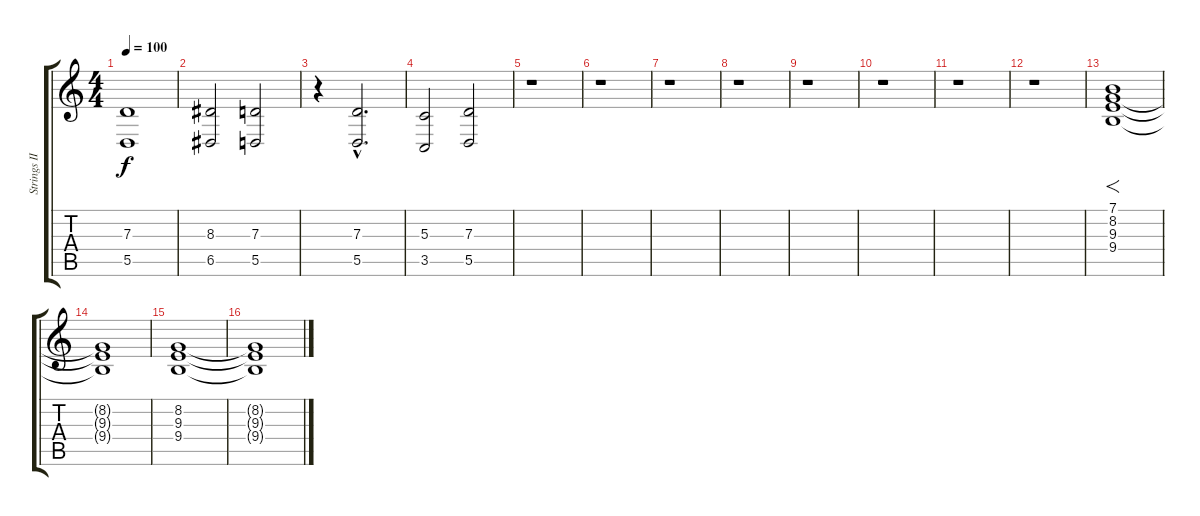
\track ("Strings II" "Strings II") {instrument stringensemble1}
\staff {score tabs}
\tuning (E4 B3 G3 D3 A2 E2) {hide}
\ts (4 4)
\tempo 100
\clef g2
\ks c
(7.3 5.5).1{dy f} |
(8.3 6.5).2 (7.3 5.5).2 |
r.4 (7.3{hac} 5.5{hac}).2{d} |
(5.3 3.5).2 (7.3 5.5).2 |
r.1 |
r.1 |
r.1 |
r.1 |
r.1 |
r.1 |
r.1 |
r.1 |
(7.1 8.2 9.3 9.4).1{f} |
(8.2{t} 9.3{t} 9.4{t}).1 |
(8.2 9.3 9.4).1 |
(8.2{t} 9.3{t} 9.4{t}).1
